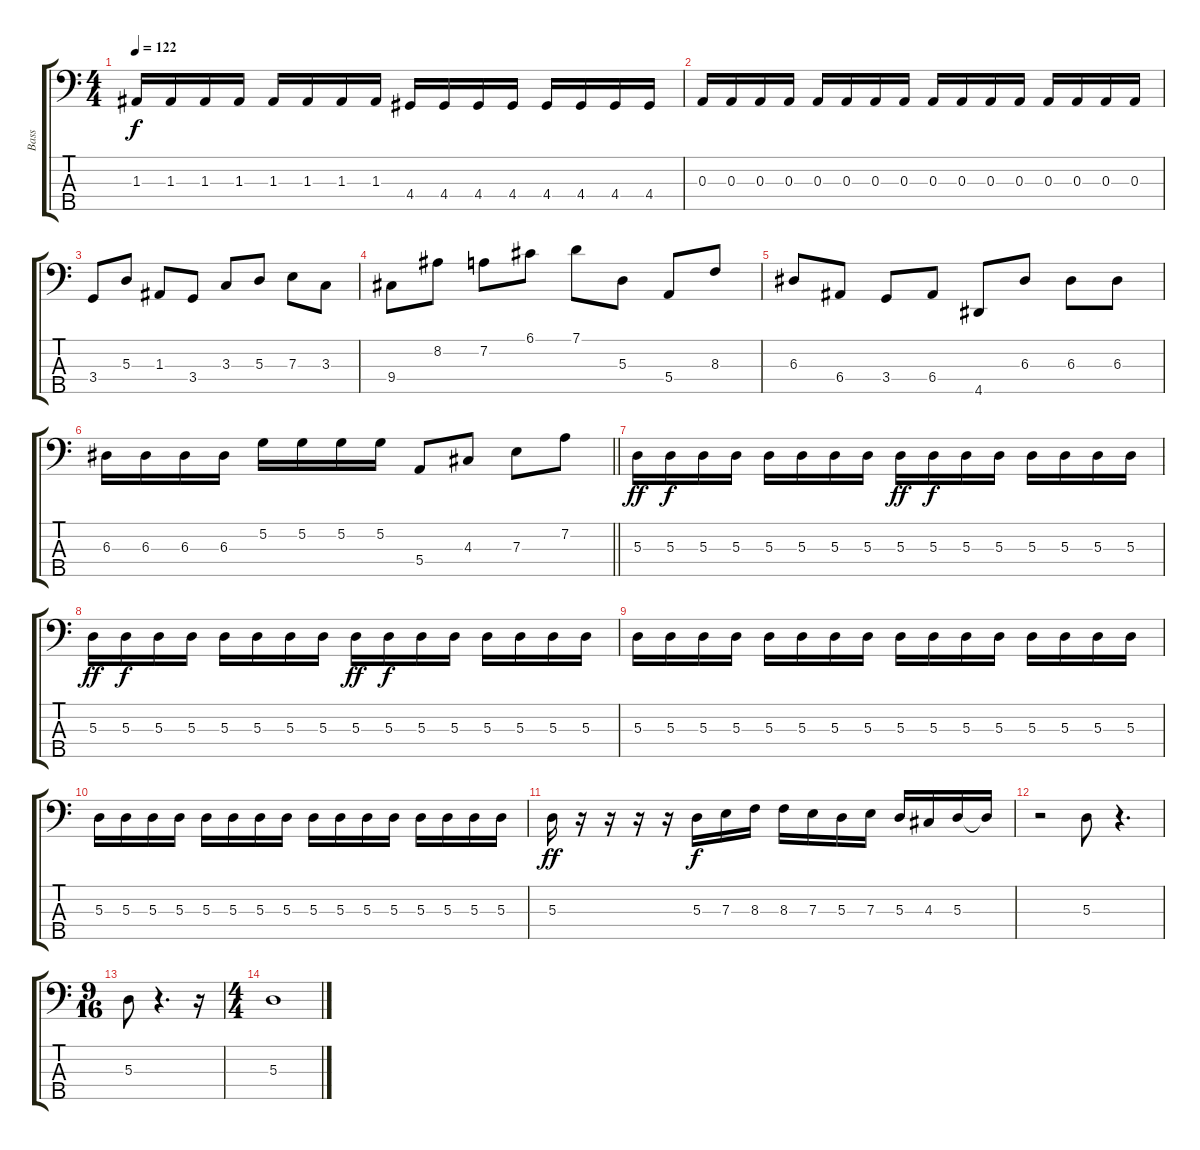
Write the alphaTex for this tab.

\track ("Bass" "Bass") {instrument electricbasspick}
\staff {score tabs}
\tuning (G2 D2 A1 E1 B0) {hide}
\ts (4 4)
\tempo 122
\clef f4
\ks c
1.3.16{dy f} 1.3.16 1.3.16 1.3.16 1.3.16 1.3.16 1.3.16 1.3.16 4.4.16 4.4.16 4.4.16 4.4.16 4.4.16 4.4.16 4.4.16 4.4.16 |
0.3.16 0.3.16 0.3.16 0.3.16 0.3.16 0.3.16 0.3.16 0.3.16 0.3.16 0.3.16 0.3.16 0.3.16 0.3.16 0.3.16 0.3.16 0.3.16 |
3.4.8 5.3.8 1.3.8 3.4.8 3.3.8 5.3.8 7.3.8 3.3.8 |
9.4.8 8.2.8 7.2.8 6.1.8 7.1.8 5.3.8 5.4.8 8.3.8 |
6.3.8 6.4.8 3.4.8 6.4.8 4.5.8 6.3.8 6.3.8 6.3.8 |
\barLineRight lightlight
6.3.16 6.3.16 6.3.16 6.3.16 5.2.16 5.2.16 5.2.16 5.2.16 5.4.8 4.3.8 7.3.8 7.2.8 |
\section ("" "")
5.3.16{dy ff} 5.3.16{dy f} 5.3.16 5.3.16 5.3.16 5.3.16 5.3.16 5.3.16 5.3.16{dy ff} 5.3.16{dy f} 5.3.16 5.3.16 5.3.16 5.3.16 5.3.16 5.3.16 |
5.3.16{dy ff} 5.3.16{dy f} 5.3.16 5.3.16 5.3.16 5.3.16 5.3.16 5.3.16 5.3.16{dy ff} 5.3.16{dy f} 5.3.16 5.3.16 5.3.16 5.3.16 5.3.16 5.3.16 |
5.3.16 5.3.16 5.3.16 5.3.16 5.3.16 5.3.16 5.3.16 5.3.16 5.3.16 5.3.16 5.3.16 5.3.16 5.3.16 5.3.16 5.3.16 5.3.16 |
5.3.16 5.3.16 5.3.16 5.3.16 5.3.16 5.3.16 5.3.16 5.3.16 5.3.16 5.3.16 5.3.16 5.3.16 5.3.16 5.3.16 5.3.16 5.3.16 |
5.3.16{dy ff} r.16 r.16 r.16 r.16 5.3.16{dy f} 7.3.16 8.3.16 8.3.16 7.3.16 5.3.16 7.3.16 5.3.16 4.3.16 5.3.16 5.3{t}.16 |
r.2 5.3.8 r.4{d} |
\ts (9 16)
5.3.8 r.4{d} r.16 |
\ts (4 4)
5.3.1
